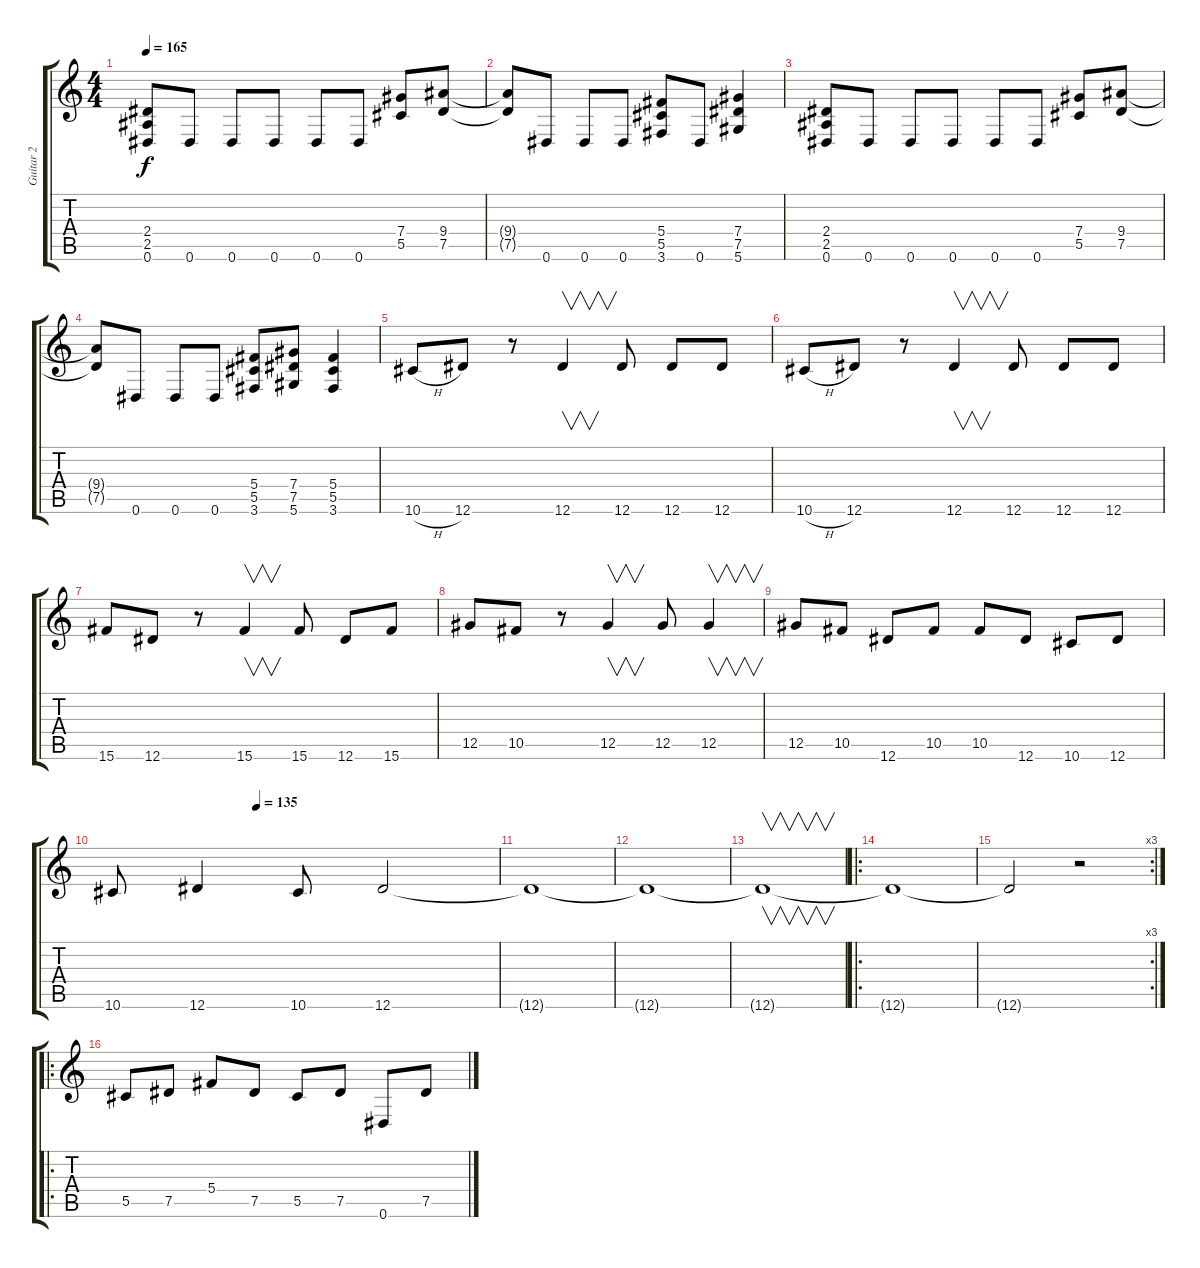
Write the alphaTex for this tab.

\track ("Guitar 2" "Guitar 2") {instrument overdrivenguitar}
\staff {score tabs}
\tuning (Eb4 Bb3 Gb3 Db3 Ab2 Eb2) {hide}
\ts (4 4)
\tempo 165
\clef g2
\ks c
(2.4 2.5 0.6).8{dy f} 0.6.8 0.6.8 0.6.8 0.6.8 0.6.8 (7.4 5.5).8 (9.4 7.5).8 |
(9.4{t} 7.5{t}).8 0.6.8 0.6.8 0.6.8 (5.4 5.5 3.6).8 0.6.8 (7.4 7.5 5.6).4 |
(2.4 2.5 0.6).8 0.6.8 0.6.8 0.6.8 0.6.8 0.6.8 (7.4 5.5).8 (9.4 7.5).8 |
(9.4{t} 7.5{t}).8 0.6.8 0.6.8 0.6.8 (5.4 5.5 3.6).8 (7.4 7.5 5.6).8 (5.4 5.5 3.6).4 |
10.6{h}.8 12.6.8 r.8 12.6.4{v} 12.6.8 12.6.8 12.6.8 |
10.6{h}.8 12.6.8 r.8 12.6.4{v} 12.6.8 12.6.8 12.6.8 |
15.6.8 12.6.8 r.8 15.6.4{v} 15.6.8 12.6.8 15.6.8 |
12.5.8 10.5.8 r.8 12.5.4{v} 12.5.8 12.5.4{v} |
12.5.8 10.5.8 12.6.8 10.5.8 10.5.8 12.6.8 10.6.8 12.6.8 |
\tempo (135 0.375)
10.6.8 12.6.4 10.6.8 12.6.2 |
12.6{t}.1 |
12.6{t}.1 |
12.6{t}.1{v} |
\ro
12.6{t}.1 |
\rc 3
12.6{t}.2 r.2 |
\ro
5.5.8 7.5.8 5.4.8 7.5.8 5.5.8 7.5.8 0.6.8 7.5.8
